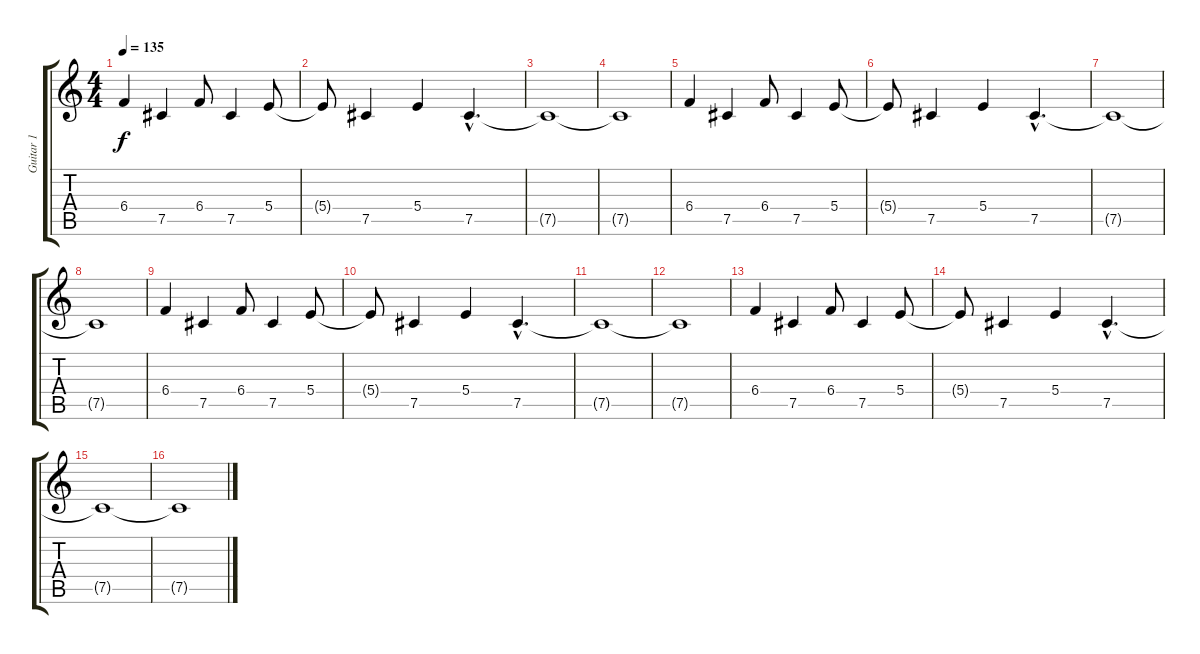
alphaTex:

\track ("Guitar 1" "Guitar 1") {instrument distortionguitar}
\staff {score tabs}
\tuning (Db4 Ab3 E3 B2 Gb2 Db2) {hide}
\ts (4 4)
\tempo 135
\clef g2
\ks c
6.4.4{dy f volume 12} 7.5.4 6.4.8 7.5.4 5.4.8 |
5.4{t}.8 7.5.4 5.4.4 7.5{hac}.4{d} |
7.5{t}.1 |
7.5{t}.1 |
6.4.4 7.5.4 6.4.8 7.5.4 5.4.8 |
5.4{t}.8 7.5.4 5.4.4 7.5{hac}.4{d} |
7.5{t}.1 |
7.5{t}.1 |
6.4.4{volume 11} 7.5.4 6.4.8 7.5.4 5.4.8 |
5.4{t}.8 7.5.4{volume 10} 5.4.4 7.5{hac}.4{d} |
7.5{t}.1{volume 9} |
7.5{t}.1{volume 8} |
6.4.4{volume 7} 7.5.4 6.4.8 7.5.4 5.4.8 |
5.4{t}.8 7.5.4{volume 7} 5.4.4 7.5{hac}.4{d} |
7.5{t}.1{volume 6} |
7.5{t}.1{volume 5}
